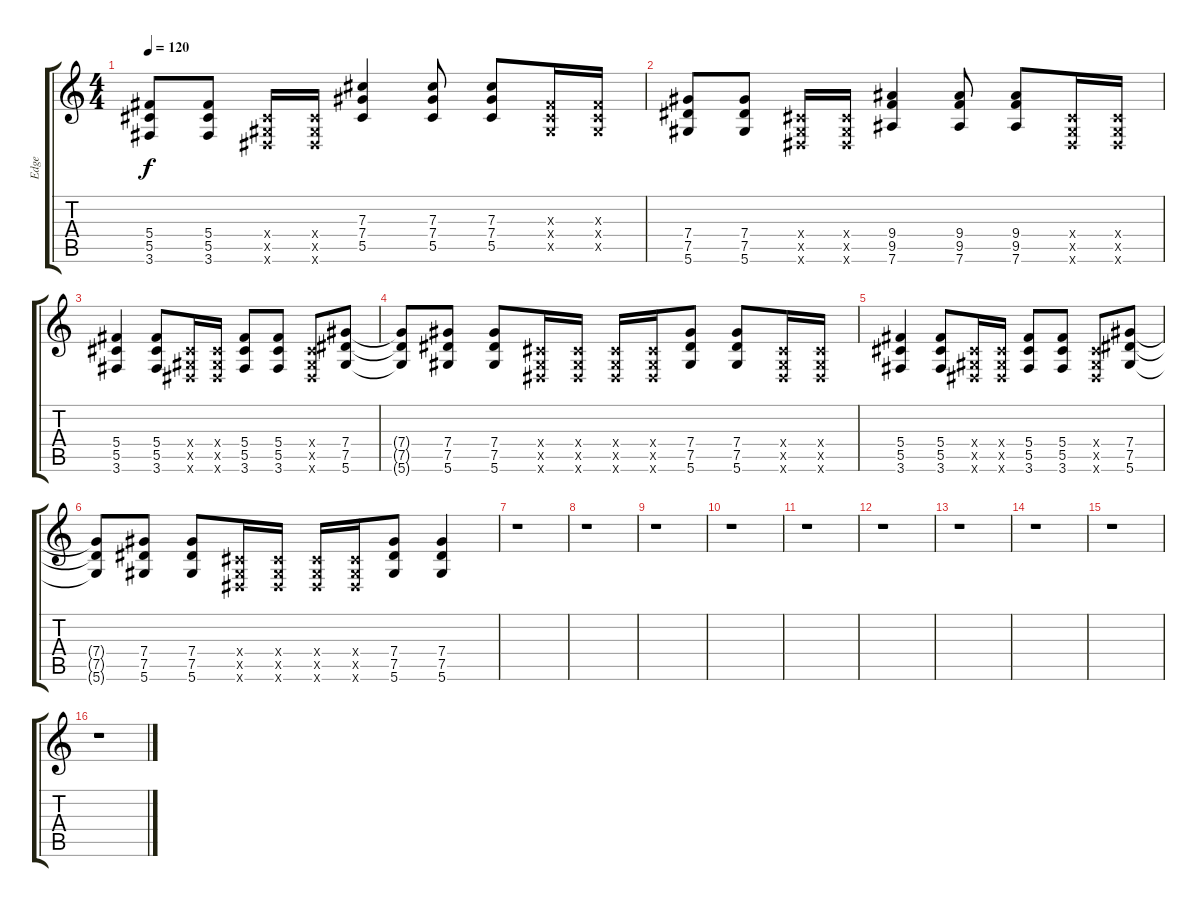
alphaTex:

\track ("Edge" "Edge") {instrument electricguitarclean}
\staff {score tabs}
\tuning (Eb4 Bb3 Gb3 Db3 Ab2 Eb2) {hide}
\ts (4 4)
\tempo 120
\clef g2
\ks c
(5.4 5.5 3.6).8{dy f} (5.4 5.5 3.6).8 (0.4{x} 0.5{x} 0.6{x}).16 (0.4{x} 0.5{x} 0.6{x}).16 (7.3 7.4 5.5).4 (7.3 7.4 5.5).8 (7.3 7.4 5.5).8 (0.3{x} 0.4{x} 0.5{x}).16 (0.3{x} 0.4{x} 0.5{x}).16 |
(7.4 7.5 5.6).8 (7.4 7.5 5.6).8 (0.4{x} 0.5{x} 0.6{x}).16 (0.4{x} 0.5{x} 0.6{x}).16 (9.4 9.5 7.6).4 (9.4 9.5 7.6).8 (9.4 9.5 7.6).8 (0.4{x} 0.5{x} 0.6{x}).16 (0.4{x} 0.5{x} 0.6{x}).16 |
(5.4 5.5 3.6).4 (5.4 5.5 3.6).8 (0.4{x} 0.5{x} 0.6{x}).16 (0.4{x} 0.5{x} 0.6{x}).16 (5.4 5.5 3.6).8 (5.4 5.5 3.6).8 (0.4{x} 0.5{x} 0.6{x}).8 (7.4 7.5 5.6).8 |
(7.4{t} 7.5{t} 5.6{t}).8 (7.4 7.5 5.6).8 (7.4 7.5 5.6).8 (0.4{x} 0.5{x} 0.6{x}).16 (0.4{x} 0.5{x} 0.6{x}).16 (0.4{x} 0.5{x} 0.6{x}).16 (0.4{x} 0.5{x} 0.6{x}).16 (7.4 7.5 5.6).8 (7.4 7.5 5.6).8 (0.4{x} 0.5{x} 0.6{x}).16 (0.4{x} 0.5{x} 0.6{x}).16 |
(5.4 5.5 3.6).4 (5.4 5.5 3.6).8 (0.4{x} 0.5{x} 0.6{x}).16 (0.4{x} 0.5{x} 0.6{x}).16 (5.4 5.5 3.6).8 (5.4 5.5 3.6).8 (0.4{x} 0.5{x} 0.6{x}).8 (7.4 7.5 5.6).8 |
(7.4{t} 7.5{t} 5.6{t}).8 (7.4 7.5 5.6).8 (7.4 7.5 5.6).8 (0.4{x} 0.5{x} 0.6{x}).16 (0.4{x} 0.5{x} 0.6{x}).16 (0.4{x} 0.5{x} 0.6{x}).16 (0.4{x} 0.5{x} 0.6{x}).16 (7.4 7.5 5.6).8 (7.4 7.5 5.6).4 |
r.1 |
r.1 |
r.1 |
r.1 |
r.1 |
r.1 |
r.1 |
r.1 |
r.1 |
r.1
